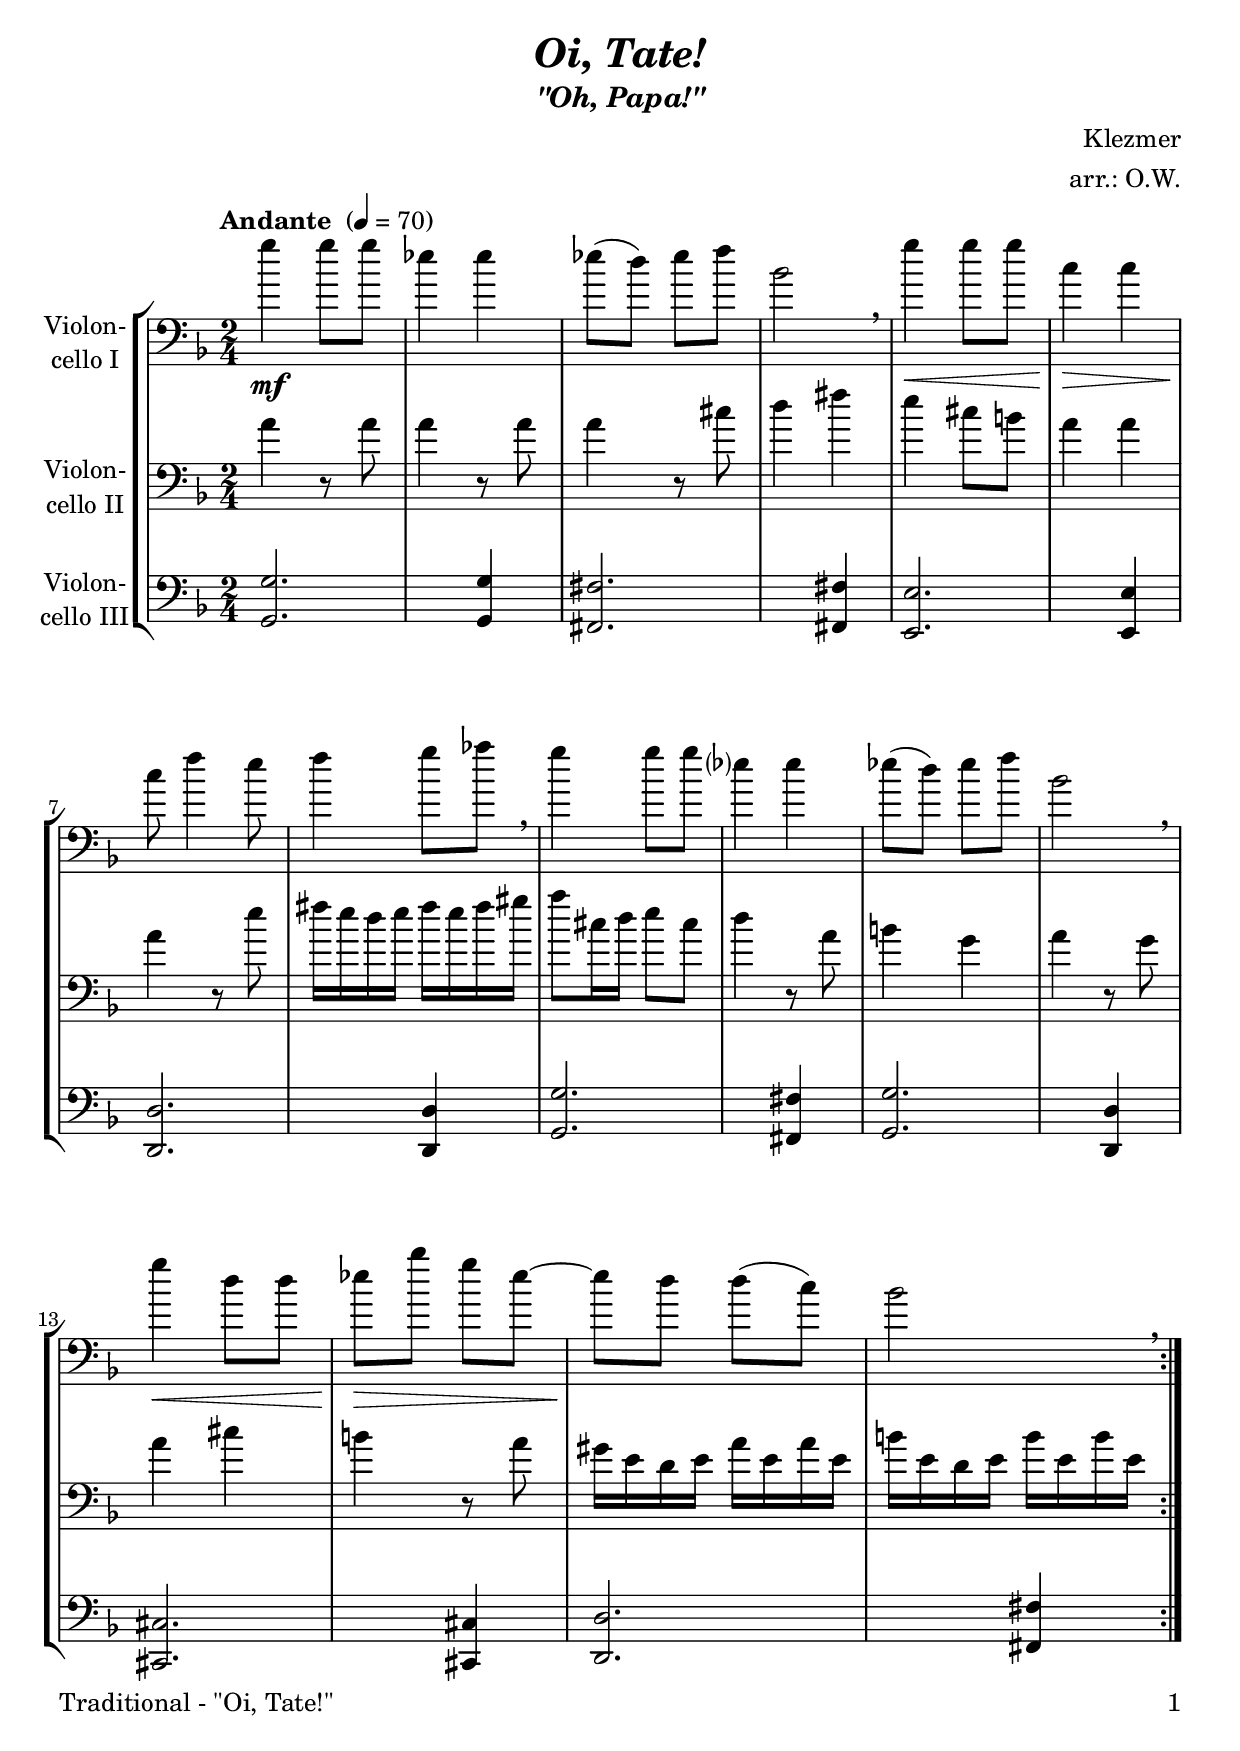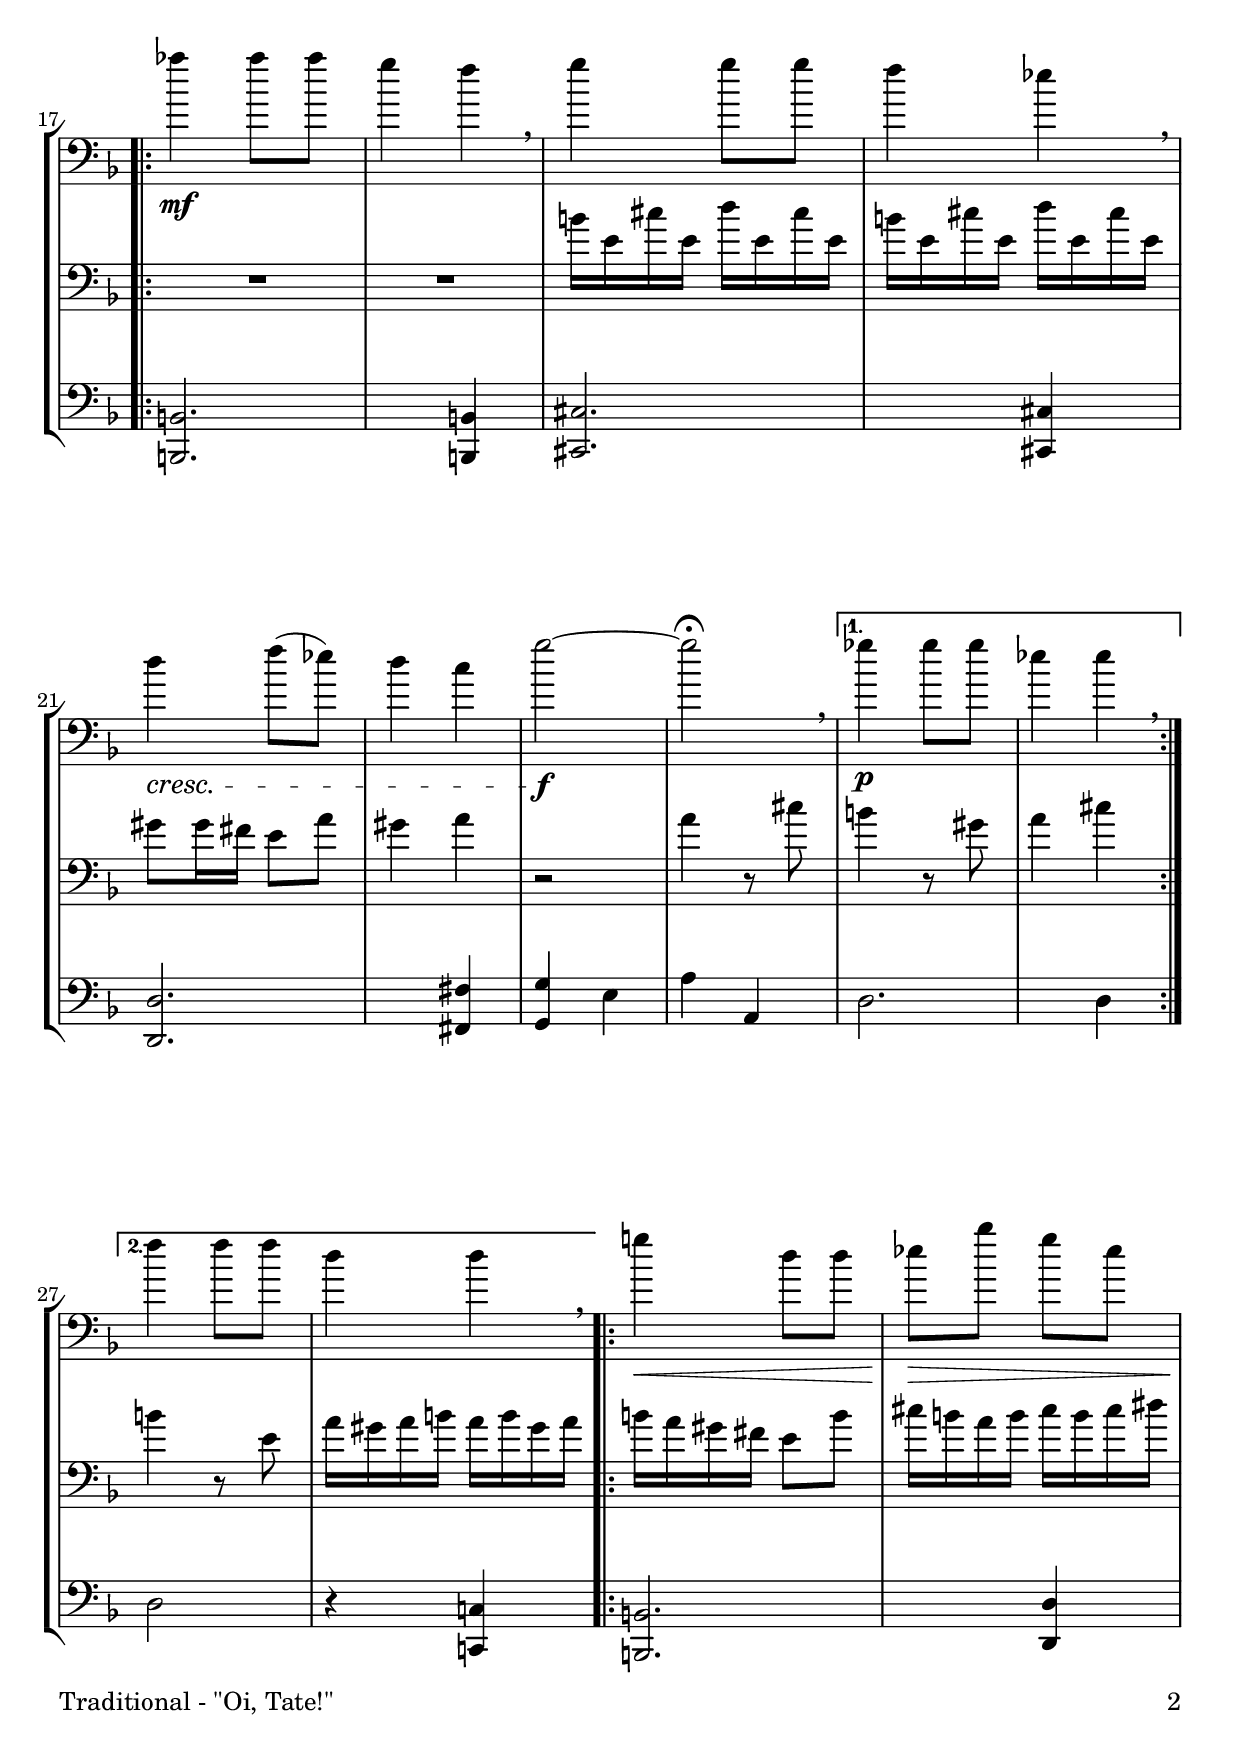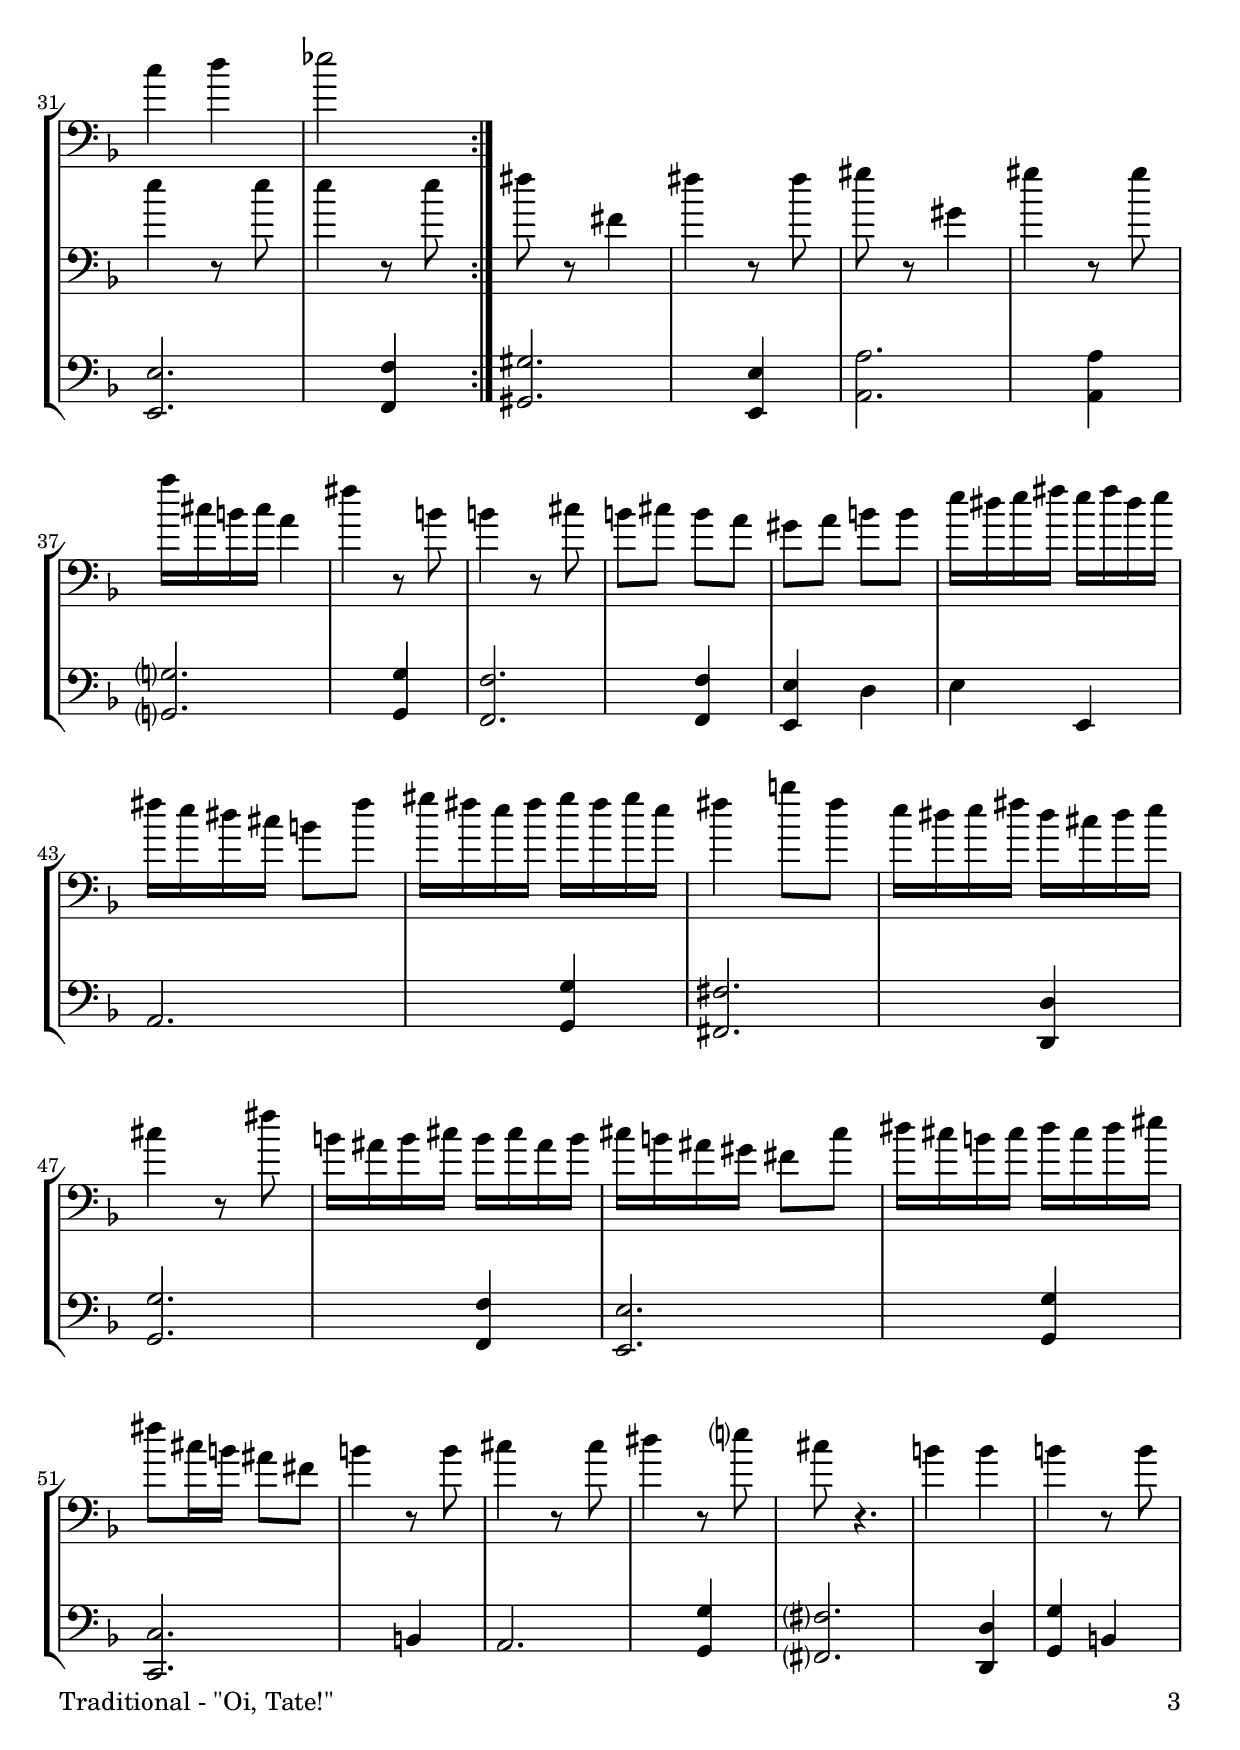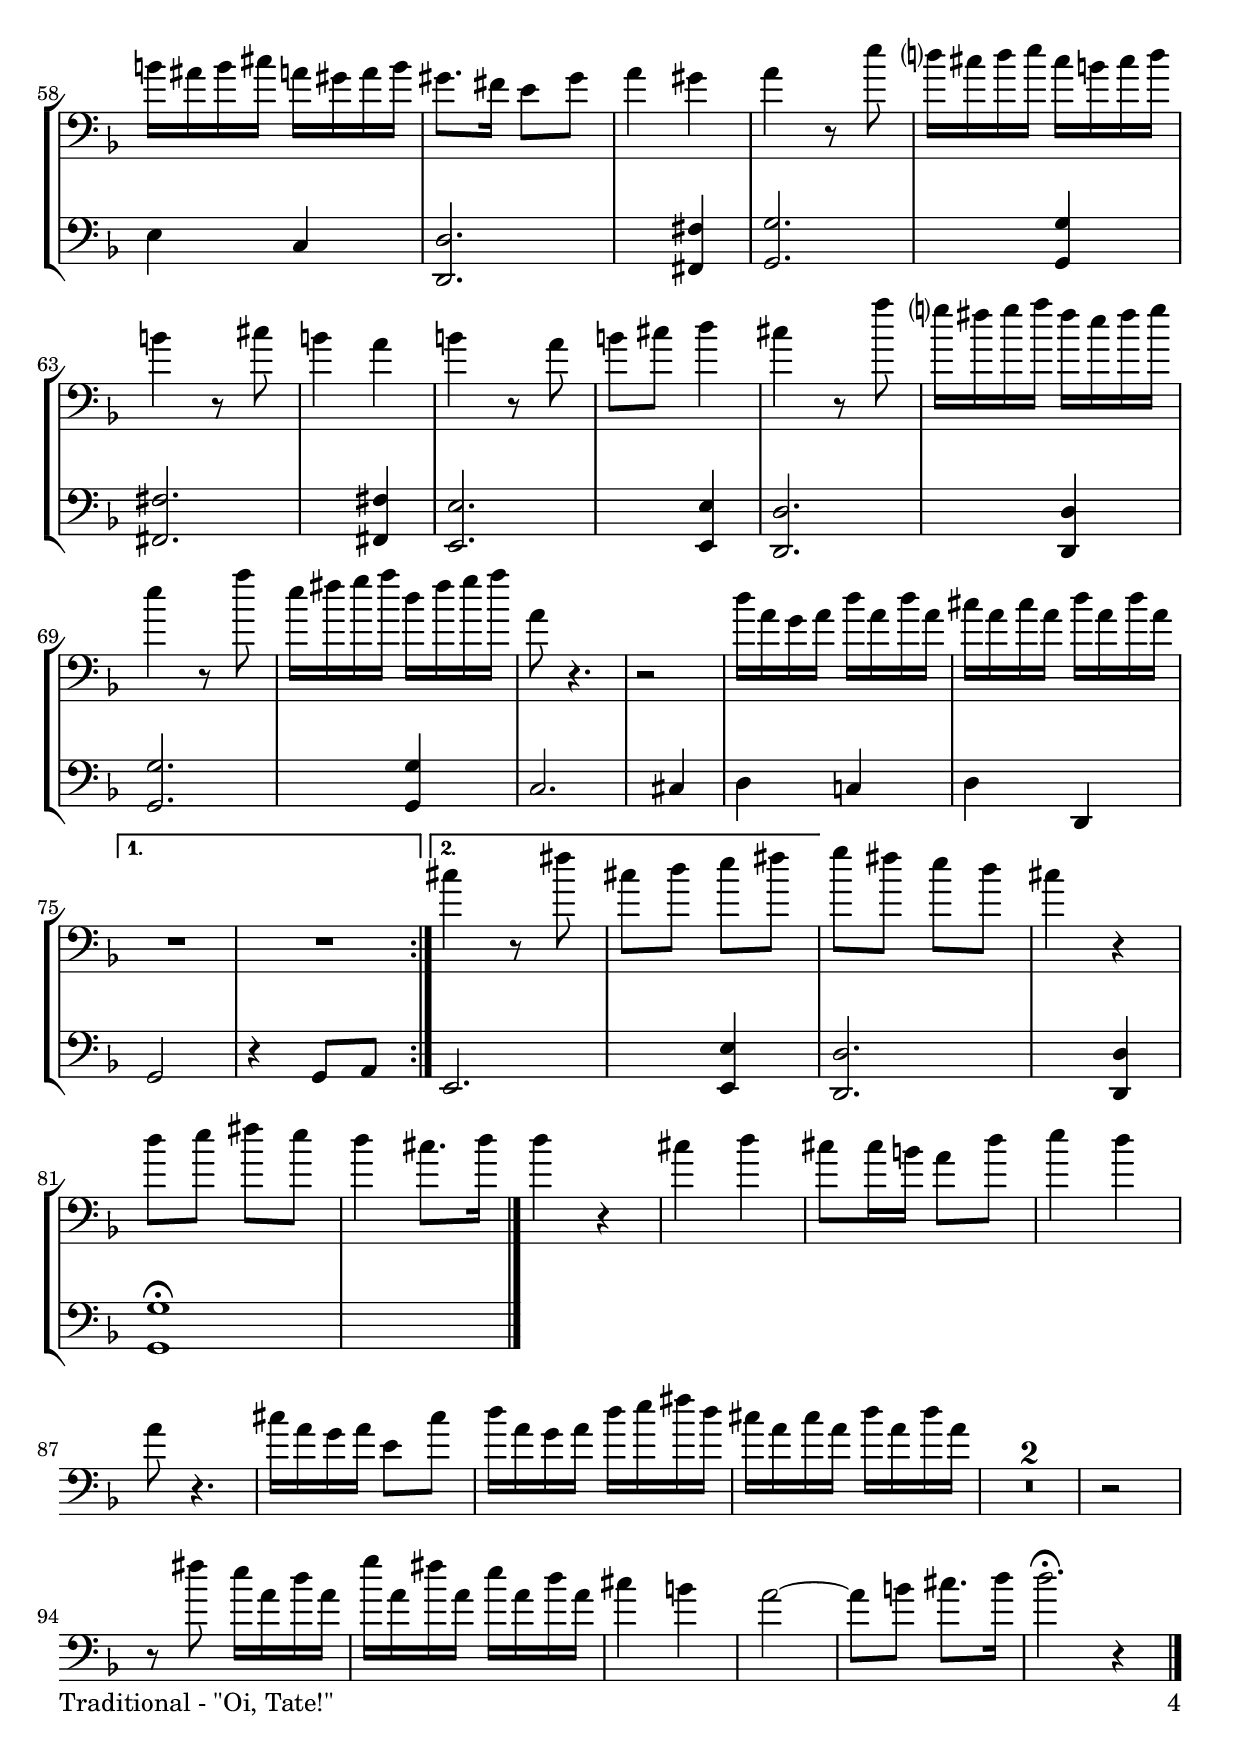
\version "2.24.1"
\include "deutsch.ly"
  
#(set-global-staff-size 22)

\header {
  title     = \markup \bold \italic "Oi, Tate!"
  subtitle     = \markup \bold \italic "\"Oh, Papa!\""
  composer  = "Klezmer"
  arranger  = "arr.: O.W."
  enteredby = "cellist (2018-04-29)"
%  piece     = ""
}

voiceconsts = {
  \key f \major
  \time 2/4
  \clef "bass"
%  \numericTimeSignature
  \compressEmptyMeasures
  % Set default beaming for all staves
  \set Timing.beamExceptions = #'()
  \set Timing.baseMoment     = #(ly:make-moment 1 4)
  \set Timing.beatStructure  = #'(1 1 1)
  \tempo "Andante " 4=70
}

mist = "string ensemble 1"
mivl = "violin"
miba = "cello"
mipz = "pizzicato strings"

boxa =  \mark \markup \box \italic "A"
boxb =  \mark \markup \box \italic "B"
boxc =  \mark \markup \box \italic "C"

\include "v1.ily"
\include "v2.ily"
\include "v3.ily"

music = \new StaffGroup <<
      \new Staff {
	\set Staff.midiInstrument = \miba
	\set Staff.instrumentName = \markup \center-column { "Violon-" "cello I" }
	\transpose f f { \va }
      }

      \new Staff {
	\set Staff.midiInstrument = \miba
	\set Staff.instrumentName = \markup \center-column { "Violon-" "cello II" }
	\transpose f f { \vb }
      }

      \new Staff {
	\set Staff.midiInstrument = \miba
	\set Staff.instrumentName = \markup \center-column { "Violon-" "cello III" }
	\transpose f f { \vc }
      }
>>

\book {
   \paper {
    print-page-number = ##t
    print-first-page-number = ##t
    ragged-last-bottom = ##f
    oddHeaderMarkup = \markup \null
    evenHeaderMarkup = \markup \null
    oddFooterMarkup = \markup {
      \fill-line {
        \if \should-print-page-number
        "Traditional - \"Oi, Tate!\"" \fromproperty #'page:page-number-string
      }
    }
    evenFooterMarkup = \oddFooterMarkup
  } \score {
    \music
    \layout {}
  }

  \score {
    \unfoldRepeats \music

    \midi {
      \context {
        \Score
      }
    }
  }
}